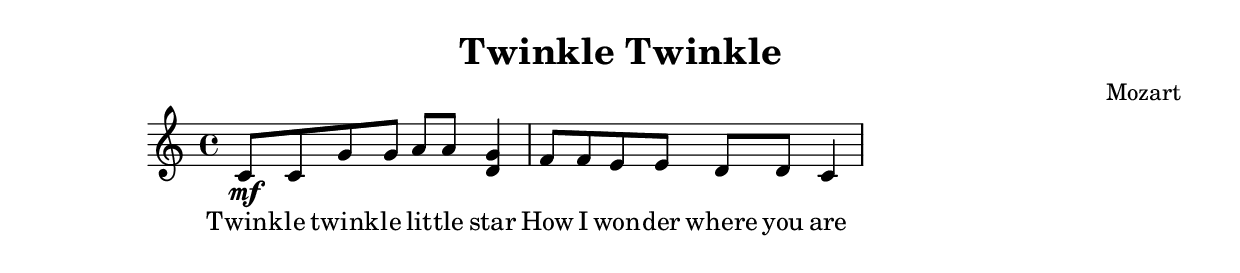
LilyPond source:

\header {
  title = "Twinkle Twinkle"
  composer = "Mozart"
}

\relative c' {
  c8\mf c8 g'8 g8
  a8 a8 <g d>4
  f8 f e e
  d d c4
}

\addlyrics {
  Twink -- le twink -- le lit -- tle star
  How I won -- der where you are
}
